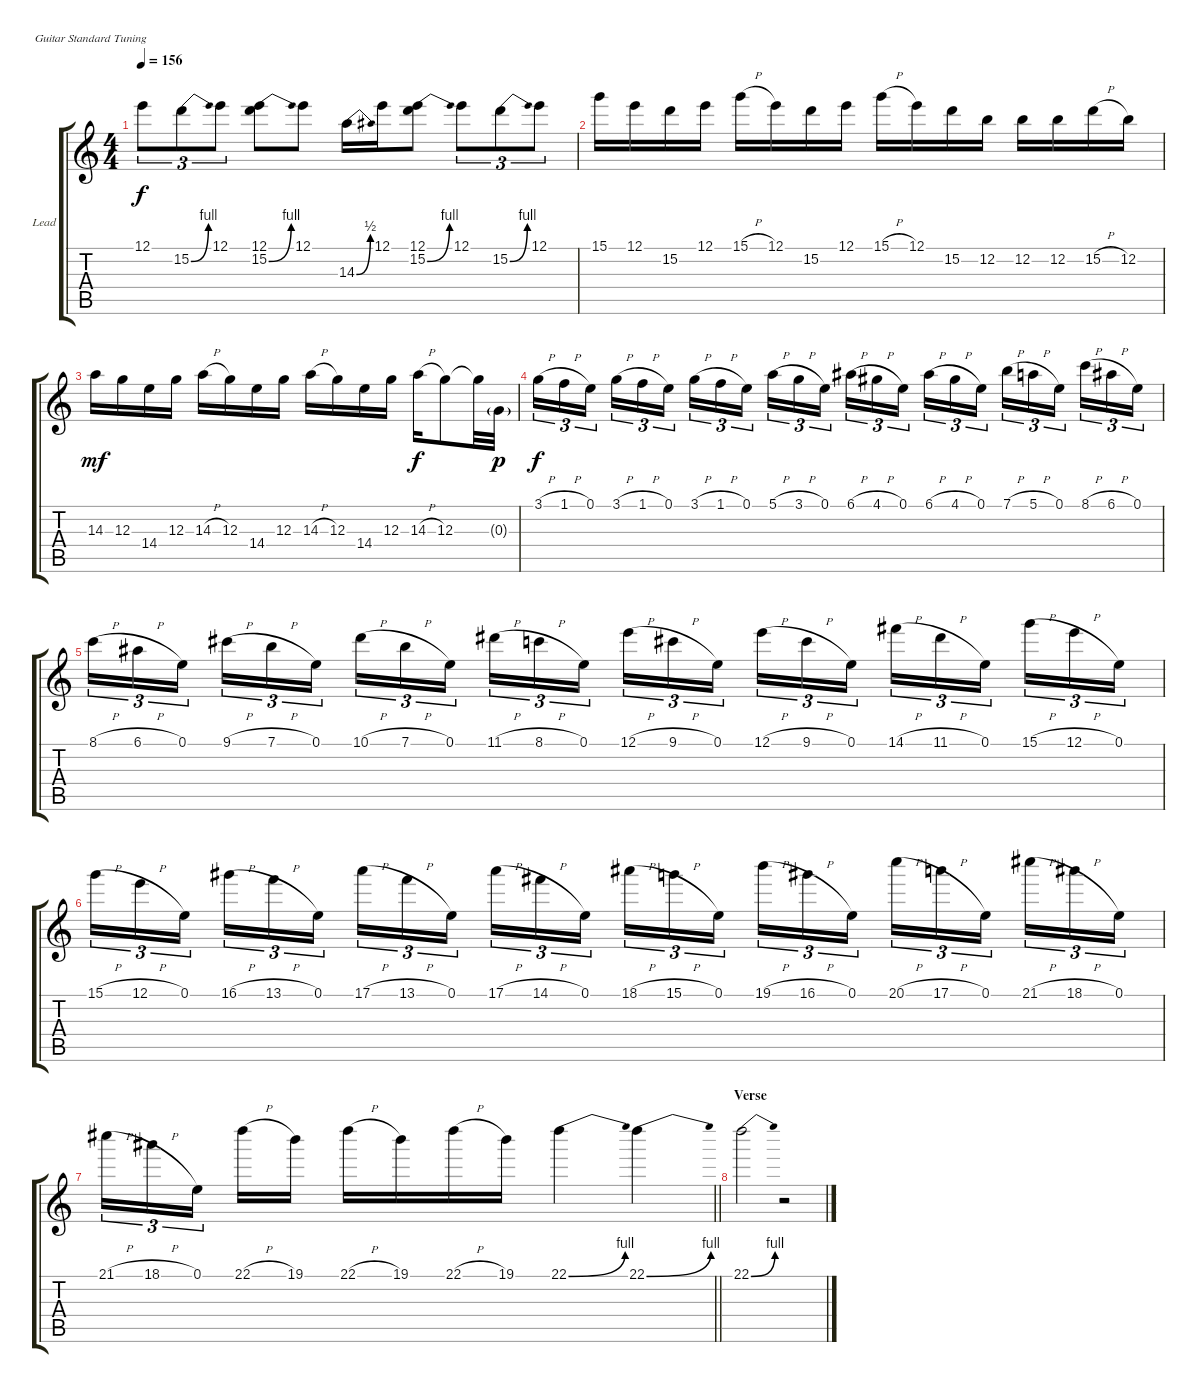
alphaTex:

\bracketExtendMode groupsimilarinstruments
\firstSystemTrackNameOrientation horizontal
\otherSystemsTrackNameOrientation horizontal
\track ("Guitar Lead" "Lead") {instrument overdrivenguitar}
\staff {score tabs}
\tuning (E4 B3 G3 D3 A2 E2)
\ts (4 4)
\tempo 156
\clef g2
\ks c
12.1.8{tu (3 2) dy f} 15.2{be (bend 0 0 60 4)}.8{tu (3 2)} 12.1.8{tu (3 2)} (12.1 15.2{be (bend 0 0 60 4)}).8 12.1.8 14.3{be (bend 0 0 60 2)}.16 12.1.16 (12.1 15.2{be (bend 0 0 60 4)}).8 12.1.8{tu (3 2)} 15.2{be (bend 0 0 60 4)}.8{tu (3 2)} 12.1.8{tu (3 2)} |
15.1.16 12.1.16 15.2.16 12.1.16 15.1{h}.16 12.1.16 15.2.16 12.1.16 15.1{h}.16 12.1.16 15.2.16 12.2.16 12.2.16 12.2.16 15.2{h}.16 12.2.16 |
14.3.16{dy mf} 12.3.16 14.4.16 12.3.16 14.3{h}.16 12.3.16 14.4.16 12.3.16 14.3{h}.16 12.3.16 14.4.16 12.3.16 14.3{h}.16{dy f} 12.3.8 12.3{t}.32 0.3{g}.32{dy p} |
3.1{h}.16{tu (3 2) dy f} 1.1{h}.16{tu (3 2)} 0.1.16{tu (3 2)} 3.1{h}.16{tu (3 2)} 1.1{h}.16{tu (3 2)} 0.1.16{tu (3 2)} 3.1{h}.16{tu (3 2)} 1.1{h}.16{tu (3 2)} 0.1.16{tu (3 2)} 5.1{h}.16{tu (3 2)} 3.1{h}.16{tu (3 2)} 0.1.16{tu (3 2)} 6.1{h}.16{tu (3 2)} 4.1{h}.16{tu (3 2)} 0.1.16{tu (3 2)} 6.1{h}.16{tu (3 2)} 4.1{h}.16{tu (3 2)} 0.1.16{tu (3 2)} 7.1{h}.16{tu (3 2)} 5.1{h}.16{tu (3 2)} 0.1.16{tu (3 2)} 8.1{h}.16{tu (3 2)} 6.1{h}.16{tu (3 2)} 0.1.16{tu (3 2)} |
8.1{h}.16{tu (3 2)} 6.1{h}.16{tu (3 2)} 0.1.16{tu (3 2)} 9.1{h}.16{tu (3 2)} 7.1{h}.16{tu (3 2)} 0.1.16{tu (3 2)} 10.1{h}.16{tu (3 2)} 7.1{h}.16{tu (3 2)} 0.1.16{tu (3 2)} 11.1{h}.16{tu (3 2)} 8.1{h}.16{tu (3 2)} 0.1.16{tu (3 2)} 12.1{h}.16{tu (3 2)} 9.1{h}.16{tu (3 2)} 0.1.16{tu (3 2)} 12.1{h}.16{tu (3 2)} 9.1{h}.16{tu (3 2)} 0.1.16{tu (3 2)} 14.1{h}.16{tu (3 2)} 11.1{h}.16{tu (3 2)} 0.1.16{tu (3 2)} 15.1{h}.16{tu (3 2)} 12.1{h}.16{tu (3 2)} 0.1.16{tu (3 2)} |
15.1{h}.16{tu (3 2)} 12.1{h}.16{tu (3 2)} 0.1.16{tu (3 2)} 16.1{h}.16{tu (3 2)} 13.1{h}.16{tu (3 2)} 0.1.16{tu (3 2)} 17.1{h}.16{tu (3 2)} 13.1{h}.16{tu (3 2)} 0.1.16{tu (3 2)} 17.1{h}.16{tu (3 2)} 14.1{h}.16{tu (3 2)} 0.1.16{tu (3 2)} 18.1{h}.16{tu (3 2)} 15.1{h}.16{tu (3 2)} 0.1.16{tu (3 2)} 19.1{h}.16{tu (3 2)} 16.1{h}.16{tu (3 2)} 0.1.16{tu (3 2)} 20.1{h}.16{tu (3 2)} 17.1{h}.16{tu (3 2)} 0.1.16{tu (3 2)} 21.1{h}.16{tu (3 2)} 18.1{h}.16{tu (3 2)} 0.1.16{tu (3 2)} |
\barLineRight lightlight
21.1{h}.16{tu (3 2)} 18.1{h}.16{tu (3 2)} 0.1.16{tu (3 2)} 22.1{h}.16 19.1.16 22.1{h}.16 19.1.16 22.1{h}.16 19.1.16 22.1{be (bend 0 0 60 4)}.4 22.1{be (bend 0 0 60 4)}.4 |
\section ("" "Verse")
22.1{be (bend 0 0 60 4)}.2 r.2
